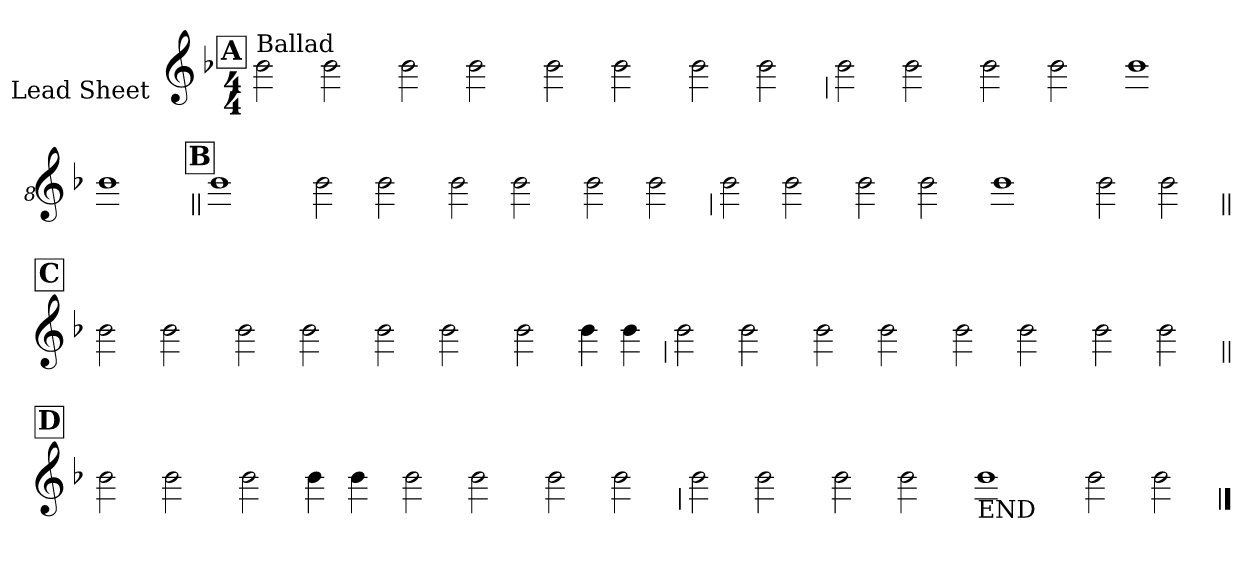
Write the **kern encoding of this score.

**kern
*part1
*staff1
*I"Lead Sheet
*stria0
*clefG2
*k[b-]
*F:
*M4/4
!!LO:REH:place=s1:a:t=A
=1||
!LO:TX:a:t=Ballad
2b-
2b-
=2-
2b-
2b-
=3-
2b-
2b-
=4-
2b-
2b-
!!LO:LB:g=z
=5
2b-
2b-
=6-
2b-
2b-
=7-
1b-
=8-
1b-
!!LO:LB:g=z
!!LO:REH:place=s1:a:t=B
=9||
1b-
=10-
2b-
2b-
=11-
2b-
2b-
=12-
2b-
2b-
!!LO:LB:g=z
=13
2b-
2b-
=14-
2b-
2b-
=15-
1b-
=16-
2b-
2b-
!!LO:LB:g=z
!!LO:REH:place=s1:a:t=C
=17||
2b-
2b-
=18-
2b-
2b-
=19-
2b-
2b-
=20-
2b-
4b-
4b-
!!LO:LB:g=z
=21
2b-
2b-
=22-
2b-
2b-
=23-
2b-
2b-
=24-
2b-
2b-
!!LO:LB:g=z
!!LO:REH:place=s1:a:t=D
=25||
2b-
2b-
=26-
2b-
4b-
4b-
=27-
2b-
2b-
=28-
2b-
2b-
!!LO:LB:g=z
=29
2b-
2b-
=30-
2b-
2b-
=31-
!LO:TX:b:t=END
1b-
=32-
2b-
2b-
==
*-
